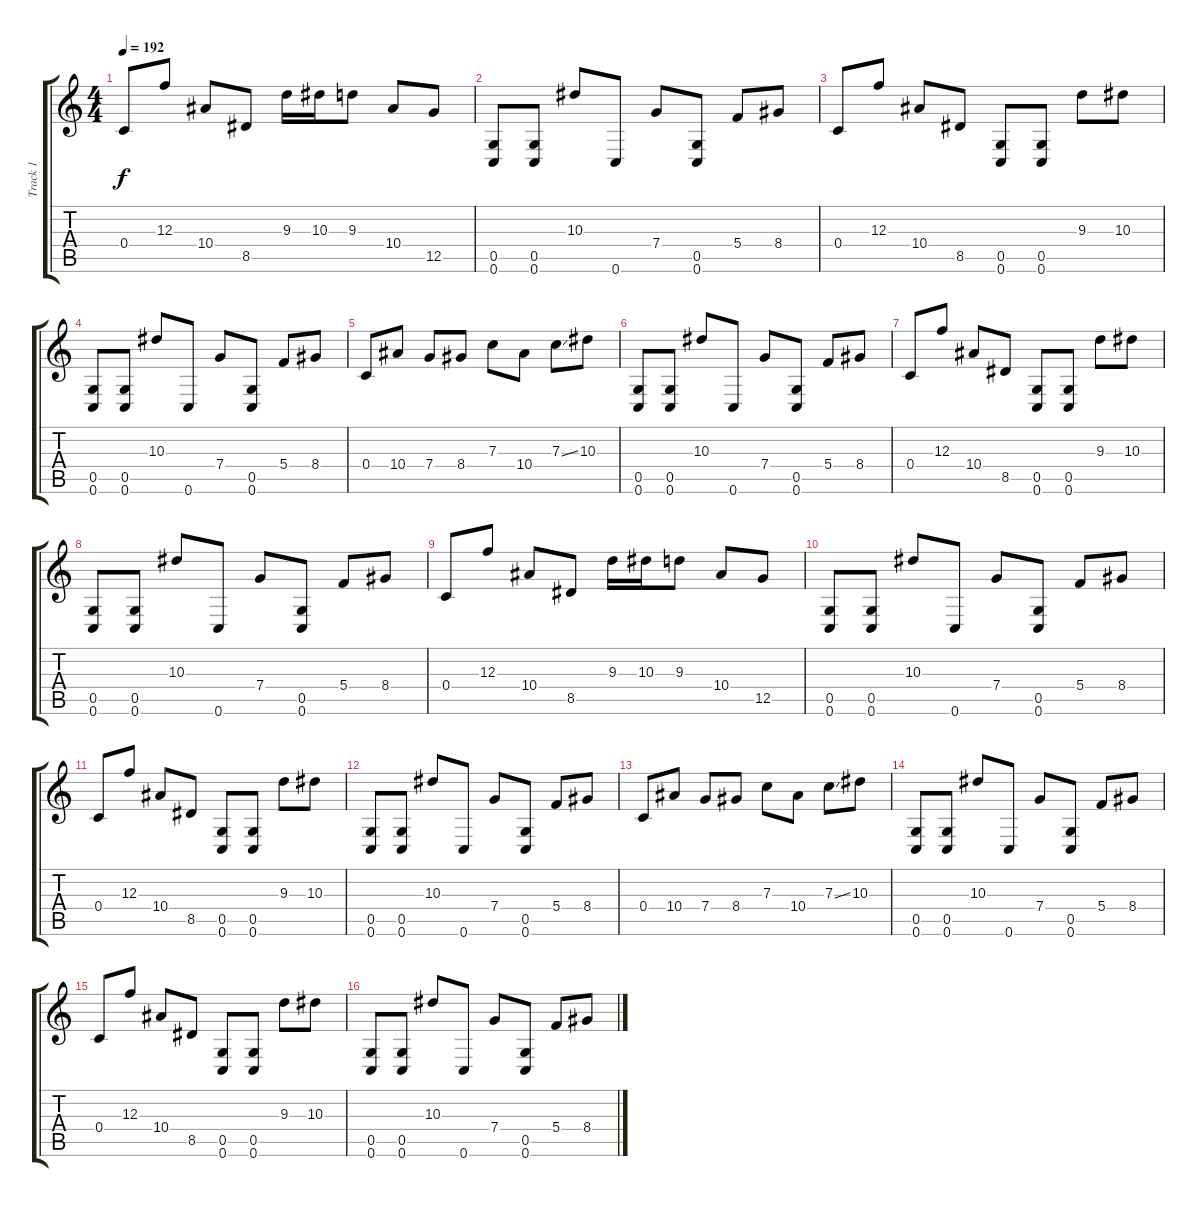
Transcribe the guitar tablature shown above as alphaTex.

\track ("Track 1" "Track 1") {instrument distortionguitar}
\staff {score tabs}
\tuning (D4 A3 F3 C3 G2 C2) {hide}
\ts (4 4)
\tempo 192
\clef g2
\ks c
0.4.8{dy f} 12.3.8 10.4.8 8.5.8 9.3.16 10.3.16 9.3.8 10.4.8 12.5.8 |
(0.5 0.6).8 (0.5 0.6).8 10.3.8 0.6.8 7.4.8 (0.5 0.6).8 5.4.8 8.4.8 |
0.4.8 12.3.8 10.4.8 8.5.8 (0.5 0.6).8 (0.5 0.6).8 9.3.8 10.3.8 |
(0.5 0.6).8 (0.5 0.6).8 10.3.8 0.6.8 7.4.8 (0.5 0.6).8 5.4.8 8.4.8 |
0.4.8 10.4.8 7.4.8 8.4.8 7.3.8 10.4.8 7.3{ss}.8 10.3.8 |
(0.5 0.6).8 (0.5 0.6).8 10.3.8 0.6.8 7.4.8 (0.5 0.6).8 5.4.8 8.4.8 |
0.4.8 12.3.8 10.4.8 8.5.8 (0.5 0.6).8 (0.5 0.6).8 9.3.8 10.3.8 |
(0.5 0.6).8 (0.5 0.6).8 10.3.8 0.6.8 7.4.8 (0.5 0.6).8 5.4.8 8.4.8 |
0.4.8 12.3.8 10.4.8 8.5.8 9.3.16 10.3.16 9.3.8 10.4.8 12.5.8 |
(0.5 0.6).8 (0.5 0.6).8 10.3.8 0.6.8 7.4.8 (0.5 0.6).8 5.4.8 8.4.8 |
0.4.8 12.3.8 10.4.8 8.5.8 (0.5 0.6).8 (0.5 0.6).8 9.3.8 10.3.8 |
(0.5 0.6).8 (0.5 0.6).8 10.3.8 0.6.8 7.4.8 (0.5 0.6).8 5.4.8 8.4.8 |
0.4.8 10.4.8 7.4.8 8.4.8 7.3.8 10.4.8 7.3{ss}.8 10.3.8 |
(0.5 0.6).8 (0.5 0.6).8 10.3.8 0.6.8 7.4.8 (0.5 0.6).8 5.4.8 8.4.8 |
0.4.8 12.3.8 10.4.8 8.5.8 (0.5 0.6).8 (0.5 0.6).8 9.3.8 10.3.8 |
(0.5 0.6).8 (0.5 0.6).8 10.3.8 0.6.8 7.4.8 (0.5 0.6).8 5.4.8 8.4.8
